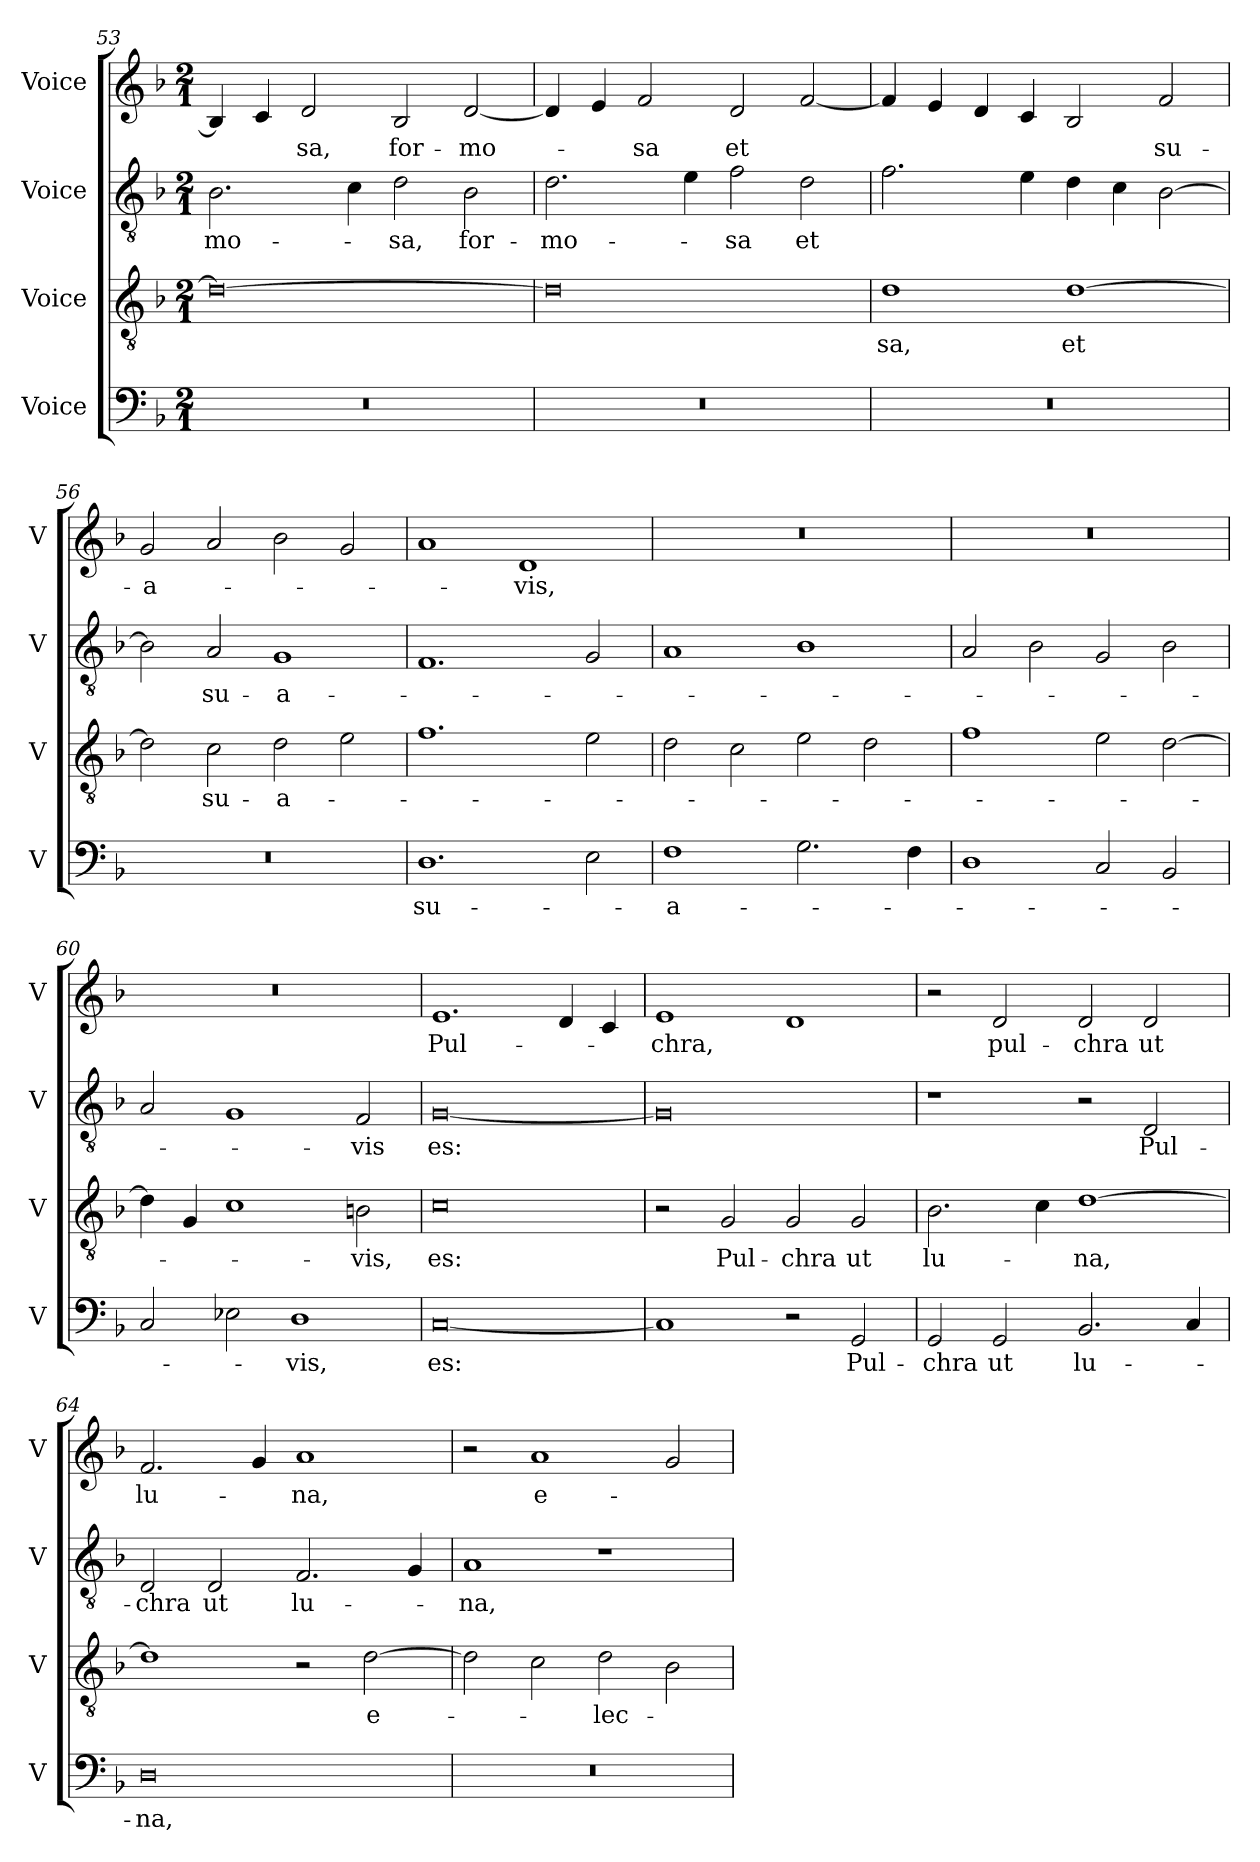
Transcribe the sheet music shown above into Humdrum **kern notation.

**kern	**text	**kern	**text	**kern	**text	**kern	**text
*part4	*part4	*part3	*part3	*part2	*part2	*part1	*part1
*staff4	*staff4	*staff3	*staff3	*staff2	*staff2	*staff1	*staff1
*I"Voice	*	*I"Voice	*	*I"Voice	*	*I"Voice	*
*I'V	*	*I'V	*	*I'V	*	*I'V	*
*clefF4	*	*clefGv2	*	*clefGv2	*	*clefG2	*
*k[b-]	*	*k[b-]	*	*k[b-]	*	*k[b-]	*
*M2/1	*	*M2/1	*	*M2/1	*	*M2/1	*
=53	=53	=53	=53	=53	=53	=53	=53
!	!	!	!	!	!LO:LY:b	!	!
0r	.	0d_	.	2.B-\	-mo-	4B-/]	.
.	.	.	.	.	.	4c/	.
!	!	!	!	!	!	!	!LO:LY:b
.	.	.	.	.	.	2d/	-sa,
.	.	.	.	4c\	.	.	.
!	!	!	!	!	!LO:LY:b	!	!LO:LY:b
.	.	.	.	2d\	-sa,	2B-/	for-
!	!	!	!	!	!LO:LY:b	!	!LO:LY:b
.	.	.	.	2B-\	for-	[2d/	-mo-
!!LO:LB:g=z
=54	=54	=54	=54	=54	=54	=54	=54
!	!	!	!	!	!LO:LY:b	!	!
0r	.	0d]	.	2.d\	-mo-	4d/]	.
.	.	.	.	.	.	4e/	.
!	!	!	!	!	!	!	!LO:LY:b
.	.	.	.	.	.	2f/	-sa
.	.	.	.	4e\	.	.	.
!	!	!	!	!	!LO:LY:b	!	!LO:LY:b
.	.	.	.	2f\	-sa	2d/	et
!	!	!	!	!	!LO:LY:b	!	!
.	.	.	.	2d\	et	[2f/	.
=55	=55	=55	=55	=55	=55	=55	=55
!	!	!	!LO:LY:b	!	!	!	!
0r	.	1d	-sa,	2.f\	.	4f/]	.
.	.	.	.	.	.	4e/	.
.	.	.	.	.	.	4d/	.
.	.	.	.	4e\	.	4c/	.
!	!	!	!LO:LY:b	!	!	!	!
.	.	[1d	et	4d\	.	2B-/	.
.	.	.	.	4c\	.	.	.
!	!	!	!	!	!	!	!LO:LY:b
.	.	.	.	[2B-\	.	2f/	su-
=56	=56	=56	=56	=56	=56	=56	=56
!	!	!	!	!	!	!	!LO:LY:b
0r	.	2d\]	.	2B-\]	.	2g/	-a-
!	!	!	!LO:LY:b	!	!LO:LY:b	!	!
.	.	2c\	su-	2A/	su-	2a/	.
!	!	!	!LO:LY:b	!	!LO:LY:b	!	!
.	.	2d\	-a-	1G	-a-	2b-\	.
.	.	2e\	.	.	.	2g/	.
=57	=57	=57	=57	=57	=57	=57	=57
!	!LO:LY:b	!	!	!	!	!	!
1.D	su-	1.f	.	1.F	.	1a	.
!	!	!	!	!	!	!	!LO:LY:b
.	.	.	.	.	.	1d	-vis,
2E\	.	2e\	.	2G/	.	.	.
!!LO:LB:g=z
=58	=58	=58	=58	=58	=58	=58	=58
!	!LO:LY:b	!	!	!	!	!	!
1F	-a-	2d\	.	1A	.	0r	.
.	.	2c\	.	.	.	.	.
2.G\	.	2e\	.	1B-	.	.	.
.	.	2d\	.	.	.	.	.
4F\	.	.	.	.	.	.	.
=59	=59	=59	=59	=59	=59	=59	=59
1D	.	1f	.	2A/	.	0r	.
.	.	.	.	2B-\	.	.	.
2C/	.	2e\	.	2G/	.	.	.
2BB-/	.	[2d\	.	2B-\	.	.	.
=60	=60	=60	=60	=60	=60	=60	=60
2C/	.	4d\]	.	2A/	.	0r	.
.	.	4G/	.	.	.	.	.
2E-X\	.	1c	.	1G	.	.	.
!	!LO:LY:b	!	!	!	!	!	!
1D	-vis,	.	.	.	.	.	.
!	!	!	!LO:LY:b	!	!LO:LY:b	!	!
.	.	2Bn\	-vis,	2F/	-vis	.	.
=61	=61	=61	=61	=61	=61	=61	=61
!	!LO:LY:b	!	!LO:LY:b	!	!LO:LY:b	!	!LO:LY:b
[0C	es:	0c	es:	[0G	es:	1.e	Pul-
.	.	.	.	.	.	4d/	.
.	.	.	.	.	.	4c/	.
!!LO:PB:g=z
=62	=62	=62	=62	=62	=62	=62	=62
!	!	!	!	!	!	!	!LO:LY:b
1C]	.	2r	.	0G]	.	1e	-chra,
!	!	!	!LO:LY:b	!	!	!	!
.	.	2G/	Pul-	.	.	.	.
!	!	!	!LO:LY:b	!	!	!	!
2r	.	2G/	-chra	.	.	1d	.
!	!LO:LY:b	!	!LO:LY:b	!	!	!	!
2GG/	Pul-	2G/	ut	.	.	.	.
=63	=63	=63	=63	=63	=63	=63	=63
!	!LO:LY:b	!	!LO:LY:b	!	!	!	!
2GG/	-chra	2.B-\	lu-	1r	.	2r	.
!	!LO:LY:b	!	!	!	!	!	!LO:LY:b
2GG/	ut	.	.	.	.	2d/	pul-
.	.	4c\	.	.	.	.	.
!	!LO:LY:b	!	!LO:LY:b	!	!	!	!LO:LY:b
2.BB-/	lu-	[1d	-na,	2r	.	2d/	-chra
!	!	!	!	!	!LO:LY:b	!	!LO:LY:b
.	.	.	.	2D/	Pul-	2d/	ut
4C/	.	.	.	.	.	.	.
=64	=64	=64	=64	=64	=64	=64	=64
!	!LO:LY:b	!	!	!	!LO:LY:b	!	!LO:LY:b
0D	-na,	1d]	.	2D/	-chra	2.f/	lu-
!	!	!	!	!	!LO:LY:b	!	!
.	.	.	.	2D/	ut	.	.
.	.	.	.	.	.	4g/	.
!	!	!	!	!	!LO:LY:b	!	!LO:LY:b
.	.	2r	.	2.F/	lu-	1a	-na,
!	!	!	!LO:LY:b	!	!	!	!
.	.	[2d\	e-	.	.	.	.
.	.	.	.	4G/	.	.	.
=65	=65	=65	=65	=65	=65	=65	=65
!	!	!	!	!	!LO:LY:b	!	!
0r	.	2d\]	.	1A	-na,	2r	.
!	!	!	!	!	!	!	!LO:LY:b
.	.	2c\	.	.	.	1a	e-
!	!	!	!LO:LY:b	!	!	!	!
.	.	2d\	-lec-	1r	.	.	.
.	.	2B-\	.	.	.	2g/	.
=	=	=	=	=	=	=	=
*-	*-	*-	*-	*-	*-	*-	*-
